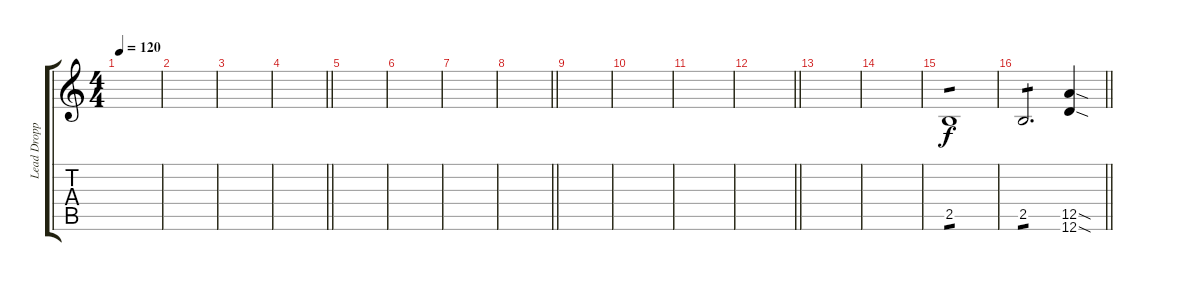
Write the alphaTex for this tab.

\track ("Lead Dropped D " "Lead Dropp") {instrument distortionguitar}
\staff {score tabs}
\tuning (E4 B3 G3 D3 A2 D2) {hide}
\ts (4 4)
\tempo 120
\clef g2
\ks c
|
|
|
\barLineRight lightlight
|
|
|
|
\barLineRight lightlight
|
|
|
|
\barLineRight lightlight
|
|
|
2.5.1{tp 1 volume 16} |
\barLineRight lightlight
2.5.2{d tp 1} (12.5{sod} 12.6{sod}).4
